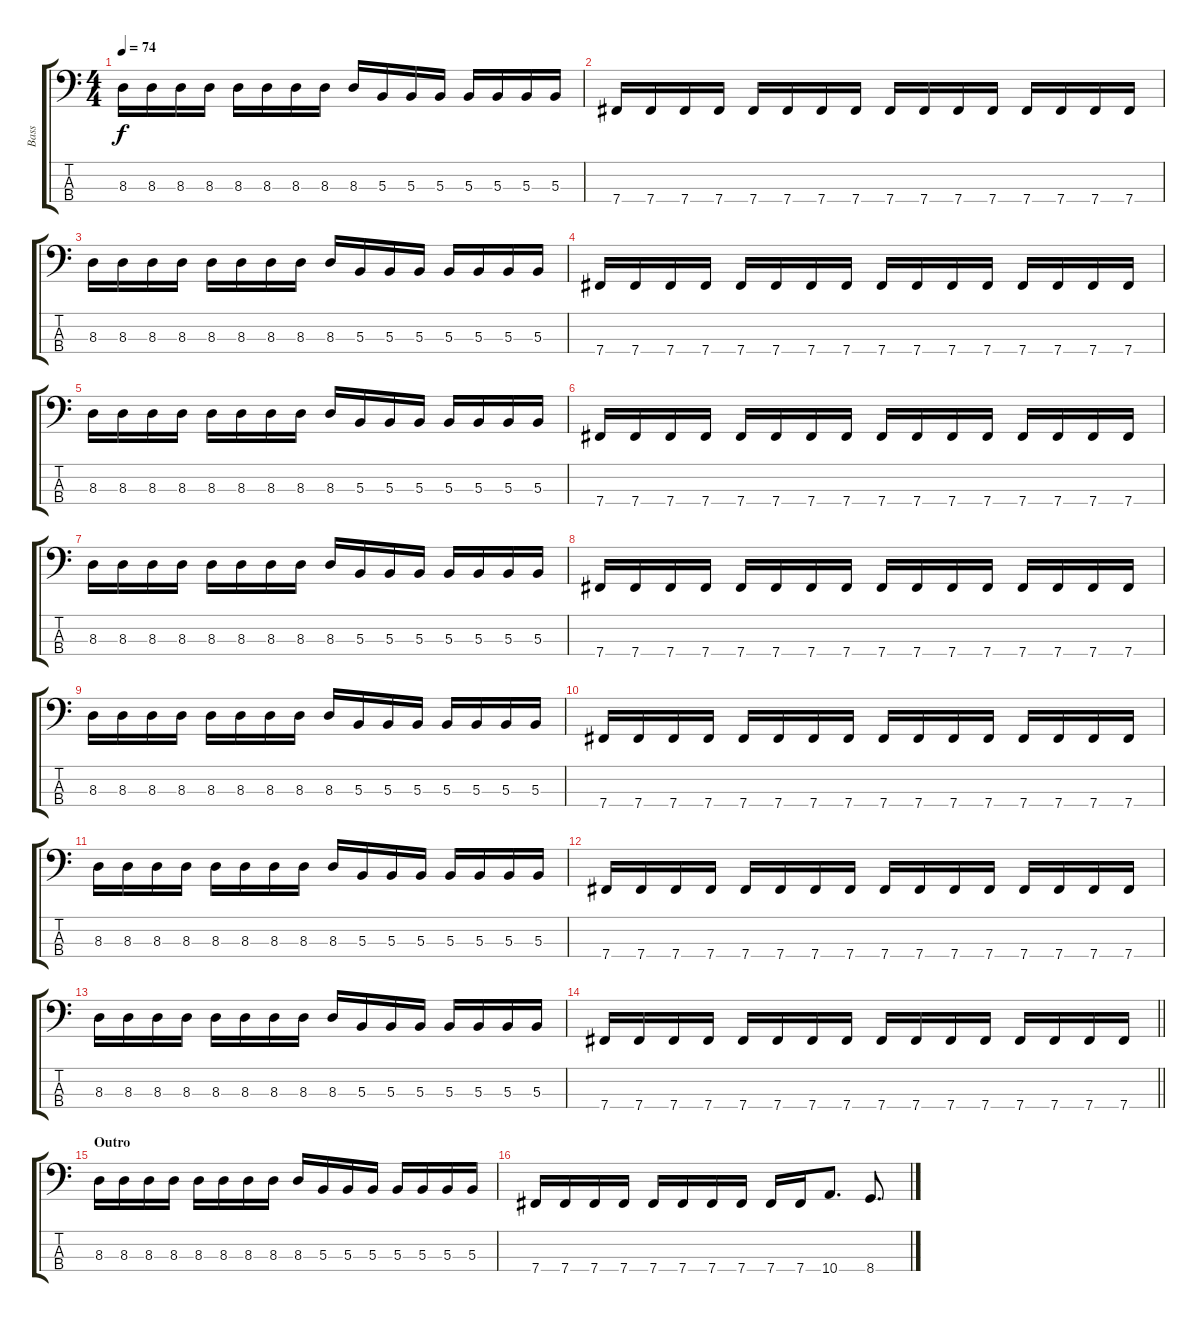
\track ("Bass" "Bass") {instrument electricbassfinger}
\staff {score tabs}
\tuning (E2 B1 Gb1 B0) {hide}
\ts (4 4)
\tempo 74
\clef f4
\ks c
8.3.16{dy f} 8.3.16 8.3.16 8.3.16 8.3.16 8.3.16 8.3.16 8.3.16 8.3.16 5.3.16 5.3.16 5.3.16 5.3.16 5.3.16 5.3.16 5.3.16 |
7.4.16 7.4.16 7.4.16 7.4.16 7.4.16 7.4.16 7.4.16 7.4.16 7.4.16 7.4.16 7.4.16 7.4.16 7.4.16 7.4.16 7.4.16 7.4.16 |
8.3.16 8.3.16 8.3.16 8.3.16 8.3.16 8.3.16 8.3.16 8.3.16 8.3.16 5.3.16 5.3.16 5.3.16 5.3.16 5.3.16 5.3.16 5.3.16 |
7.4.16 7.4.16 7.4.16 7.4.16 7.4.16 7.4.16 7.4.16 7.4.16 7.4.16 7.4.16 7.4.16 7.4.16 7.4.16 7.4.16 7.4.16 7.4.16 |
8.3.16 8.3.16 8.3.16 8.3.16 8.3.16 8.3.16 8.3.16 8.3.16 8.3.16 5.3.16 5.3.16 5.3.16 5.3.16 5.3.16 5.3.16 5.3.16 |
7.4.16 7.4.16 7.4.16 7.4.16 7.4.16 7.4.16 7.4.16 7.4.16 7.4.16 7.4.16 7.4.16 7.4.16 7.4.16 7.4.16 7.4.16 7.4.16 |
8.3.16 8.3.16 8.3.16 8.3.16 8.3.16 8.3.16 8.3.16 8.3.16 8.3.16 5.3.16 5.3.16 5.3.16 5.3.16 5.3.16 5.3.16 5.3.16 |
7.4.16 7.4.16 7.4.16 7.4.16 7.4.16 7.4.16 7.4.16 7.4.16 7.4.16 7.4.16 7.4.16 7.4.16 7.4.16 7.4.16 7.4.16 7.4.16 |
8.3.16 8.3.16 8.3.16 8.3.16 8.3.16 8.3.16 8.3.16 8.3.16 8.3.16 5.3.16 5.3.16 5.3.16 5.3.16 5.3.16 5.3.16 5.3.16 |
7.4.16 7.4.16 7.4.16 7.4.16 7.4.16 7.4.16 7.4.16 7.4.16 7.4.16 7.4.16 7.4.16 7.4.16 7.4.16 7.4.16 7.4.16 7.4.16 |
8.3.16 8.3.16 8.3.16 8.3.16 8.3.16 8.3.16 8.3.16 8.3.16 8.3.16 5.3.16 5.3.16 5.3.16 5.3.16 5.3.16 5.3.16 5.3.16 |
7.4.16 7.4.16 7.4.16 7.4.16 7.4.16 7.4.16 7.4.16 7.4.16 7.4.16 7.4.16 7.4.16 7.4.16 7.4.16 7.4.16 7.4.16 7.4.16 |
8.3.16 8.3.16 8.3.16 8.3.16 8.3.16 8.3.16 8.3.16 8.3.16 8.3.16 5.3.16 5.3.16 5.3.16 5.3.16 5.3.16 5.3.16 5.3.16 |
\barLineRight lightlight
7.4.16 7.4.16 7.4.16 7.4.16 7.4.16 7.4.16 7.4.16 7.4.16 7.4.16 7.4.16 7.4.16 7.4.16 7.4.16 7.4.16 7.4.16 7.4.16 |
\section ("" "Outro")
8.3.16 8.3.16 8.3.16 8.3.16 8.3.16 8.3.16 8.3.16 8.3.16 8.3.16 5.3.16 5.3.16 5.3.16 5.3.16 5.3.16 5.3.16 5.3.16 |
7.4.16 7.4.16 7.4.16 7.4.16 7.4.16 7.4.16 7.4.16 7.4.16 7.4.16 7.4.16 10.4.8{d} 8.4.8{d}
